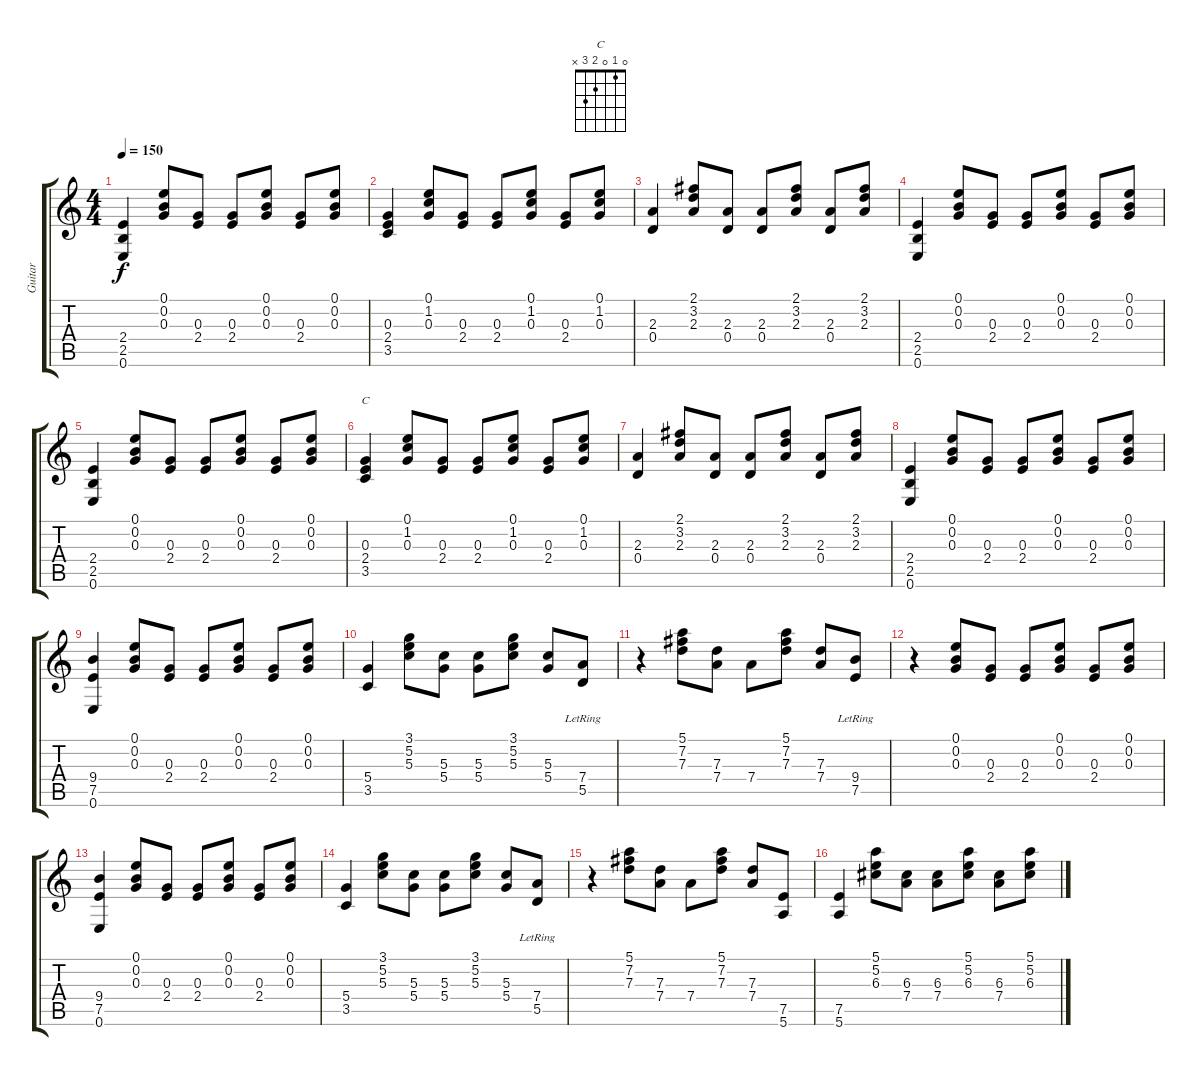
\track ("Guitar " "Guitar ") {instrument overdrivenguitar}
\staff {score tabs}
\tuning (E4 B3 G3 D3 A2 E2) {hide}
\chord ("C" 0 1 0 2 3 x)
\ts (4 4)
\tempo 150
\clef g2
\ks c
(2.4 2.5 0.6).4{dy f} (0.1 0.2 0.3).8 (0.3 2.4).8 (0.3 2.4).8 (0.1 0.2 0.3).8 (0.3 2.4).8 (0.1 0.2 0.3).8 |
(0.3 2.4 3.5).4 (0.1 1.2 0.3).8 (0.3 2.4).8 (0.3 2.4).8 (0.1 1.2 0.3).8 (0.3 2.4).8 (0.1 1.2 0.3).8 |
(2.3 0.4).4 (2.1 3.2 2.3).8 (2.3 0.4).8 (2.3 0.4).8 (2.1 3.2 2.3).8 (2.3 0.4).8 (2.1 3.2 2.3).8 |
(2.4 2.5 0.6).4 (0.1 0.2 0.3).8 (0.3 2.4).8 (0.3 2.4).8 (0.1 0.2 0.3).8 (0.3 2.4).8 (0.1 0.2 0.3).8 |
(2.4 2.5 0.6).4 (0.1 0.2 0.3).8 (0.3 2.4).8 (0.3 2.4).8 (0.1 0.2 0.3).8 (0.3 2.4).8 (0.1 0.2 0.3).8 |
(0.3 2.4 3.5).4{ch "C"} (0.1 1.2 0.3).8 (0.3 2.4).8 (0.3 2.4).8 (0.1 1.2 0.3).8 (0.3 2.4).8 (0.1 1.2 0.3).8 |
(2.3 0.4).4 (2.1 3.2 2.3).8 (2.3 0.4).8 (2.3 0.4).8 (2.1 3.2 2.3).8 (2.3 0.4).8 (2.1 3.2 2.3).8 |
(2.4 2.5 0.6).4 (0.1 0.2 0.3).8 (0.3 2.4).8 (0.3 2.4).8 (0.1 0.2 0.3).8 (0.3 2.4).8 (0.1 0.2 0.3).8 |
(9.4 7.5 0.6).4 (0.1 0.2 0.3).8 (0.3 2.4).8 (0.3 2.4).8 (0.1 0.2 0.3).8 (0.3 2.4).8 (0.1 0.2 0.3).8 |
(5.4 3.5).4 (3.1 5.2 5.3).8 (5.3 5.4).8 (5.3 5.4).8 (3.1 5.2 5.3).8 (5.3 5.4).8 (7.4{lr} 5.5{lr}).8 |
r.4 (5.1 7.2 7.3).8 (7.3 7.4).8 7.4.8 (5.1 7.2 7.3).8 (7.3 7.4).8 (9.4{lr} 7.5{lr}).8 |
r.4 (0.1 0.2 0.3).8 (0.3 2.4).8 (0.3 2.4).8 (0.1 0.2 0.3).8 (0.3 2.4).8 (0.1 0.2 0.3).8 |
(9.4 7.5 0.6).4 (0.1 0.2 0.3).8 (0.3 2.4).8 (0.3 2.4).8 (0.1 0.2 0.3).8 (0.3 2.4).8 (0.1 0.2 0.3).8 |
(5.4 3.5).4 (3.1 5.2 5.3).8 (5.3 5.4).8 (5.3 5.4).8 (3.1 5.2 5.3).8 (5.3 5.4).8 (7.4{lr} 5.5{lr}).8 |
r.4 (5.1 7.2 7.3).8 (7.3 7.4).8 7.4.8 (5.1 7.2 7.3).8 (7.3 7.4).8 (7.5 5.6).8 |
(7.5 5.6).4 (5.1 5.2 6.3).8 (6.3 7.4).8 (6.3 7.4).8 (5.1 5.2 6.3).8 (6.3 7.4).8 (5.1 5.2 6.3).8
